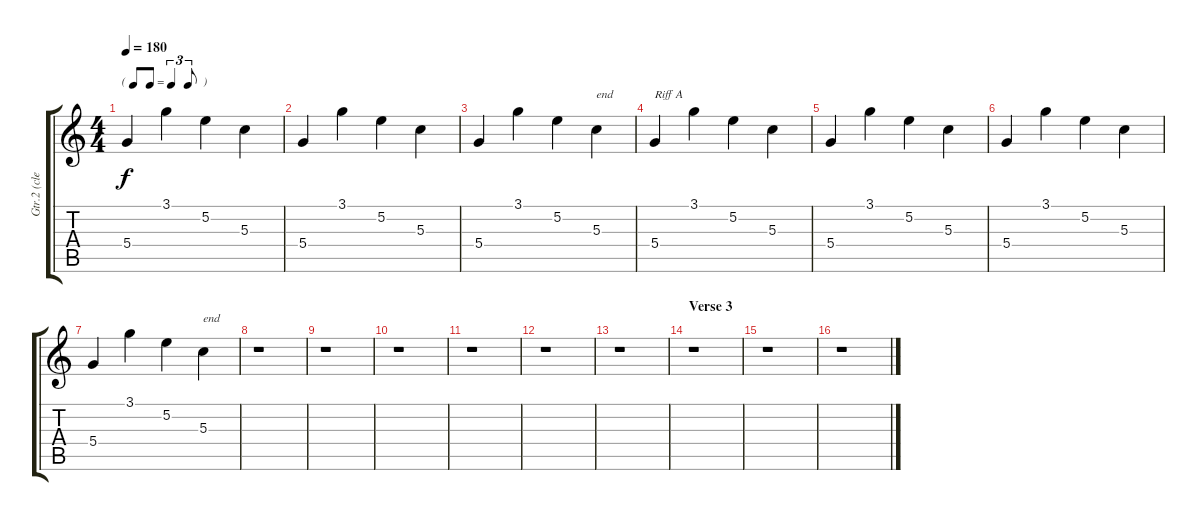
\track ("Gtr.2 (clean)" "Gtr.2 (cle") {instrument electricguitarclean}
\staff {score tabs}
\tuning (E4 B3 G3 D3 A2 E2) {hide}
\ts (4 4)
\tf triplet8th
\tempo 180
\clef g2
\ks c
5.4.4{dy f} 3.1.4 5.2.4 5.3.4 |
5.4.4 3.1.4 5.2.4 5.3.4 |
5.4.4 3.1.4 5.2.4 5.3.4{txt "end"} |
5.4.4{txt "Riff A"} 3.1.4 5.2.4 5.3.4 |
5.4.4 3.1.4 5.2.4 5.3.4 |
5.4.4 3.1.4 5.2.4 5.3.4 |
5.4.4 3.1.4 5.2.4 5.3.4{txt "end"} |
r.1 |
r.1 |
r.1 |
r.1 |
r.1 |
r.1 |
\section ("" "Verse 3")
r.1 |
r.1 |
r.1
